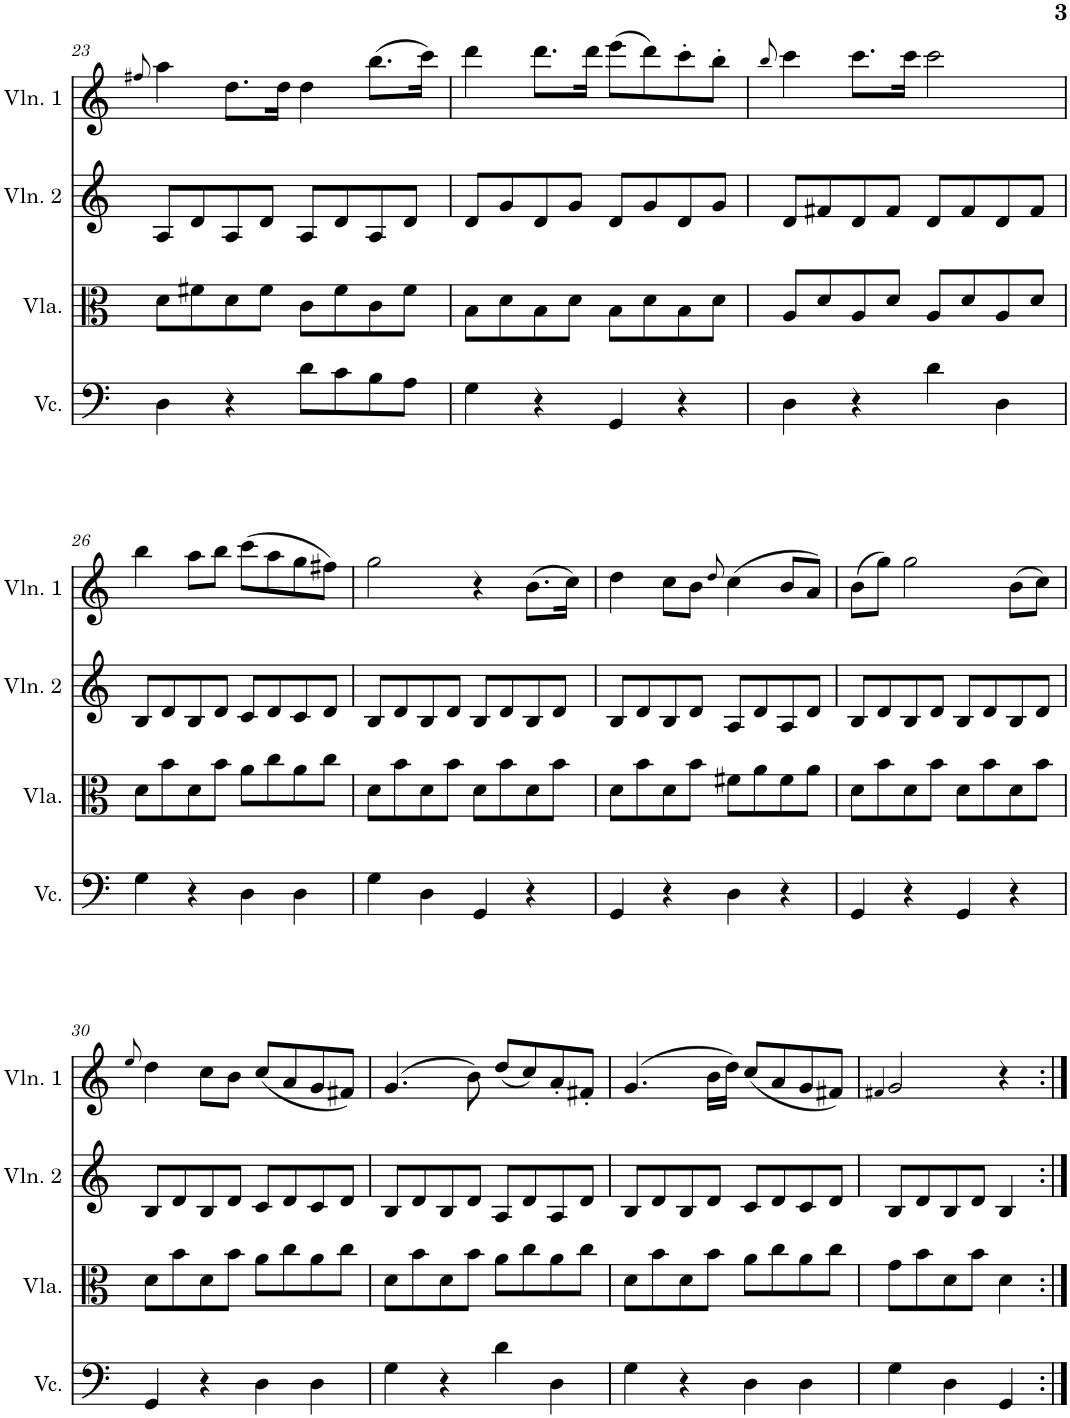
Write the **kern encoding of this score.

**kern	**kern	**kern	**kern	**kern	**kern	**kern	**kern
*part8	*part7	*part6	*part5	*part4	*part3	*part2	*part1
*staff8	*staff7	*staff6	*staff5	*staff4	*staff3	*staff2	*staff1
*I"Violoncello	*I"Bassoon	*I"Viola	*I"Bb Clarinet	*I"Oboe	*I"Violin 2	*I"Flute	*I"Violin 1
*I'Vc.	*I'Bsn.	*I'Vla.	*I'Bb Cl.	*I'Ob.	*I'Vln. 2	*I'Fl.	*I'Vln. 1
!!LO:PB:g=z
*clefF4	*clefF4	*clefC3	*clefG2	*clefG2	*clefG2	*clefG2	*clefG2
*	*	*	*Trd1c2	*	*	*	*
*k[]	*k[]	*k[]	*k[f#c#]	*k[]	*k[]	*k[]	*k[]
*M4/4	*M4/4	*M4/4	*M4/4	*M4/4	*M4/4	*M4/4	*M4/4
*met(c)	*met(c)	*met(c)	*met(c)	*met(c)	*met(c)	*met(c)	*met(c)
=23	=23	=23	=23	=23	=23	=23	=23
.	.	.	.	.	.	8qff#X	8qff#X/
4D\	4D	8d\L	8ee\L	8a\L	8A/L	4aa	4aa\
.	.	8f#X\	8gg#X\J	8dd\J	8d/	.	.
4r	4r	8d\	8ee\L	8a\L	8A/	8.dd\L	8.dd\L
.	.	8f#\J	8gg#\J	8dd\J	8d/J	.	.
.	.	.	.	.	.	16dd\Jk	16dd\Jk
8d\L	8d\L	8c\L	8dd\L	8a\L	8A/L	4dd	4dd\
8c\	8c\J	8f#\	8gg#\J	8dd\J	8d/	.	.
8B\	8B\L	8c\	8dd\L	8a\L	8A/	(8.b\L	(8.bb\L
8A\J	8A\J	8f#\J	8gg#\J	8dd\J	8d/J	.	.
.	.	.	.	.	.	16cc\Jk)	16ccc\Jk)
=24	=24	=24	=24	=24	=24	=24	=24
4G\	4G	8B\L	8cc#\L	8dd\L	8d/L	4ddd	4ddd\
.	.	8d\	8ee\J	8gg\J	8g/	.	.
4r	4r	8B\	8cc#\L	8dd\L	8d/	8.ddd\L	8.ddd\L
.	.	8d\J	8ee\J	8gg\J	8g/J	.	.
.	.	.	.	.	.	16ddd\Jk	16ddd\Jk
4GG/	4GG	8B\L	8cc#\L	8dd\L	8d/L	(8eee\L	(8eee\L
.	.	8d\	8ee\J	8gg\J	8g/	8ddd\J)	8ddd\)
4r	4r	8B\	8cc#\L	8dd\L	8d/	8ccc'\L	8ccc'\
.	.	8d\J	8ee\J	8gg\J	8g/J	8bb'\J	8bb'\J
=25	=25	=25	=25	=25	=25	=25	=25
.	.	.	.	.	.	8qb	8qbb/
4D\	4D	8A/L	8B/L	8dd\L	8d/L	4cc	4ccc\
.	.	8d/	8e/J	8ff#X\J	8f#X/	.	.
4r	4r	8A/	8B/L	8dd\L	8d/	8.cc\L	8.ccc\L
.	.	8d/J	8e/J	8ff#\J	8f#/J	.	.
.	.	.	.	.	.	16cc\Jk	16ccc\Jk
4d\	4d	8A/L	8B/L	8dd\L	8d/L	2cc	2ccc\
.	.	8d/	8e/J	8ff#\J	8f#/	.	.
4D\	4D	8A/	8B/L	8dd\L	8d/	.	.
.	.	8d/J	8e/J	8ff#\J	8f#/J	.	.
!!LO:LB:g=z
=26	=26	=26	=26	=26	=26	=26	=26
4G\	4G	8d\L	8e/L	8b\L	8B/L	4b	4bb\
.	.	8b\	8cc#/J	8dd\J	8d/	.	.
4r	4r	8d\	8e/L	8b\L	8B/	8aa\L	8aa\L
.	.	8b\J	8cc#/J	8dd\J	8d/J	8bb\J	8bb\J
4D\	4D	8a\L	8b\L	8cc\L	8c/L	(8ccc\L	(8ccc\L
.	.	8cc\	8dd\J	8dd\J	8d/	8aa\J	8aa\
4D\	4D	8a\	8b\L	8cc\L	8c/	8gg\L	8gg\
.	.	8cc\J	8dd\J	8dd\J	8d/J	8ff#X\J)	8ff#X\J)
=27	=27	=27	=27	=27	=27	=27	=27
4G\	4G	8d\L	8e/L	8b\L	8B/L	2gg	2gg\
.	.	8b\	8cc#/J	8dd\J	8d/	.	.
4D\	4D	8d\	8e/L	8b\L	8B/	.	.
.	.	8b\J	8cc#/J	8dd\J	8d/J	.	.
4GG/	4GG	8d\L	8e/L	8b\L	8B/L	4r	4r
.	.	8b\	8cc#/J	8dd\J	8d/	.	.
4r	4r	8d\	8e/L	8b\L	8B/	(8.b\L	(8.b\L
.	.	8b\J	8cc#/J	8dd\J	8d/J	.	.
.	.	.	.	.	.	16cc\Jk)	16cc\Jk)
=28	=28	=28	=28	=28	=28	=28	=28
4GG/	4GG	8d\L	8e/L	8b\L	8B/L	4dd	4dd\
.	.	8b\	8cc#/J	8dd\J	8d/	.	.
4r	4r	8d\	8e/L	8b\L	8B/	8cc\L	8cc\L
.	.	8b\J	8cc#/J	8dd\J	8d/J	8b\J	8b\J
.	.	.	.	.	.	8qdd	8qdd/
4D\	4D	8f#X\L	8g#X/L	8a\L	8A/L	(4cc	(4cc\
.	.	8a\	8b/J	8dd\J	8d/	.	.
4r	4r	8f#\	8g#/L	8a\L	8A/	8b/L	8b/L
.	.	8a\J	8b/J	8dd\J	8d/J	8a/J)	8a/J)
=29	=29	=29	=29	=29	=29	=29	=29
4GG/	4GG	8d\L	8e/L	8b\L	8B/L	(8b\L	(8b\L
.	.	8b\	8cc#/J	8dd\J	8d/	8gg\J)	8gg\J)
4r	4r	8d\	8e/L	8b\L	8B/	2gg	2gg\
.	.	8b\J	8cc#/J	8dd\J	8d/J	.	.
4GG/	4GG	8d\L	8e/L	8b\L	8B/L	.	.
.	.	8b\	8cc#/J	8dd\J	8d/	.	.
4r	4r	8d\	8e/L	8b\L	8B/	(8b\L	(8b\L
.	.	8b\J	8cc#/J	8dd\J	8d/J	8cc\J)	8cc\J)
!!LO:LB:g=z
=30	=30	=30	=30	=30	=30	=30	=30
.	.	.	.	.	.	8qee	8qee/
4GG/	4GG	8d\L	8e/L	8b\L	8B/L	4dd	4dd\
.	.	8b\	8cc#/J	8dd\J	8d/	.	.
4r	4r	8d\	8e/L	8b\L	8B/	8cc\L	8cc\L
.	.	8b\J	8cc#/J	8dd\J	8d/J	8b\J	8b\J
4D\	4D	8a\L	8b\L	8cc\L	8c/L	(8cc\L	(8cc/L
.	.	8cc\	8dd\J	8dd\J	8d/	8a\J	8a/
4D\	4D	8a\	8b\L	8cc\L	8c/	8g/L	8g/
.	.	8cc\J	8dd\J	8dd\J	8d/J	8f#X/J)	8f#X/J)
=31	=31	=31	=31	=31	=31	=31	=31
4G\	4G	8d\L	8e/L	8b\L	8B/L	(4.g	(4.g/
.	.	8b\	8cc#/J	8dd\J	8d/	.	.
4r	4r	8d\	8e/L	8b\L	8B/	.	.
.	.	8b\J	8cc#/J	8dd\J	8d/J	8b)	8b\)
4d\	4d	8a\L	8b\L	8a\L	8A/L	(8dd\L	(8dd/L
.	.	8cc\	8dd\J	8dd\J	8d/	8cc\J)	8cc/)
4D\	4D	8a\	8b\L	8a\L	8A/	8a'/L	8a'/
.	.	8cc\J	8dd\J	8dd\J	8d/J	8f#X'/J	8f#X'/J
=32	=32	=32	=32	=32	=32	=32	=32
4G\	4G	8d\L	8e/L	8b\L	8B/L	(4.g	(4.g/
.	.	8b\	8cc#/J	8dd\J	8d/	.	.
4r	4r	8d\	8e/L	8b\L	8B/	.	.
.	.	8b\J	8cc#/J	8dd\J	8d/J	16b\LL	16b\LL
.	.	.	.	.	.	16dd\JJ)	16dd\JJ)
4D\	4D	8a\L	8b\L	8cc\L	8c/L	(8cc\L	(8cc/L
.	.	8cc\	8dd\J	8dd\J	8d/	8a\J	8a/
4D\	4D	8a\	8b\L	8cc\L	8c/	8g/L	8g/
.	.	8cc\J	8dd\J	8dd\J	8d/J	8f#X/J)	8f#X/J)
=33	=33	=33	=33	=33	=33	=33	=33
.	.	.	.	.	.	4qf#X	4qf#X/
4G\	4G	8g\L	8a\L	8b\L	8B/L	2g	2g/
.	.	8b\	8cc#\J	8dd\J	8d/	.	.
4D\	4D	8d\	8e/L	8b\L	8B/	.	.
.	.	8b\J	8cc#/J	8dd\J	8d/J	.	.
4GG/	4GG	4d\	4e	4b	4B/	4r	4r
=:|!	=:|!	=:|!	=:|!	=:|!	=:|!	=:|!	=:|!
*-	*-	*-	*-	*-	*-	*-	*-
